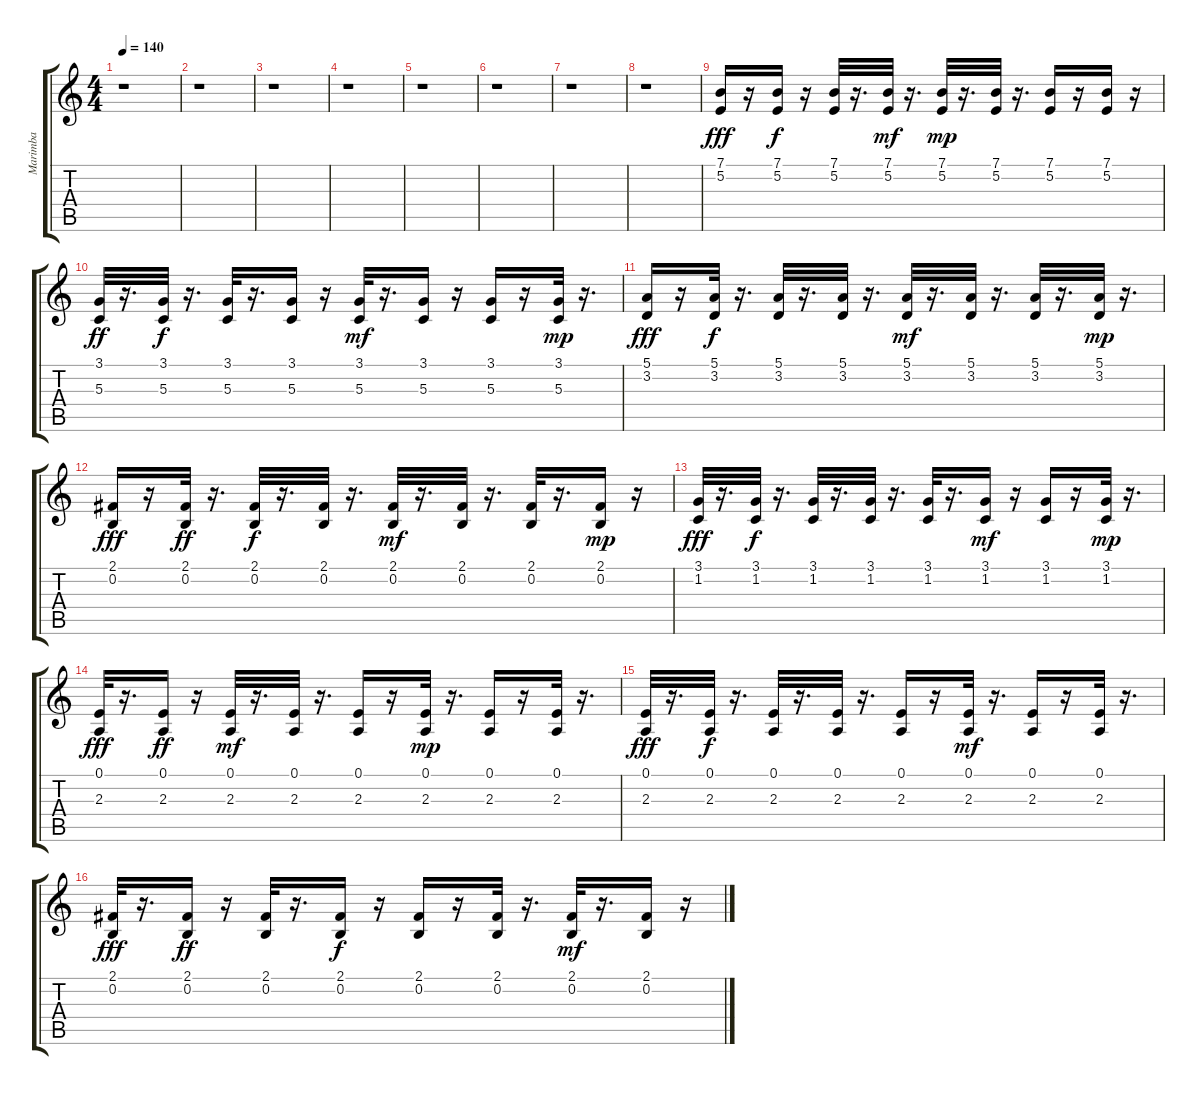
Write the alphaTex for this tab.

\track ("Marimba" "Marimba") {instrument marimba}
\staff {score tabs}
\tuning (E4 B3 G3 D3 A2 E2) {hide}
\ts (4 4)
\tempo 140
\clef g2
\ks c
r.1{dy fff} |
r.1 |
r.1 |
r.1 |
r.1 |
r.1 |
r.1 |
r.1 |
(7.1 5.2).16 r.16 (7.1 5.2).16{dy f} r.16 (7.1 5.2).32 r.16{d} (7.1 5.2).32{dy mf} r.16{d} (7.1 5.2).32{dy mp} r.16{d} (7.1 5.2).32 r.16{d} (7.1 5.2).16 r.16 (7.1 5.2).16 r.16 |
(3.1 5.3).32{dy ff} r.16{d} (3.1 5.3).32{dy f} r.16{d} (3.1 5.3).32 r.16{d} (3.1 5.3).16 r.16 (3.1 5.3).32{dy mf} r.16{d} (3.1 5.3).16 r.16 (3.1 5.3).16 r.16 (3.1 5.3).32{dy mp} r.16{d} |
(5.1 3.2).16{dy fff} r.16 (5.1 3.2).32{dy f} r.16{d} (5.1 3.2).32 r.16{d} (5.1 3.2).32 r.16{d} (5.1 3.2).32{dy mf} r.16{d} (5.1 3.2).32 r.16{d} (5.1 3.2).32 r.16{d} (5.1 3.2).32{dy mp} r.16{d} |
(2.1 0.2).16{dy fff} r.16 (2.1 0.2).32{dy ff} r.16{d} (2.1 0.2).32{dy f} r.16{d} (2.1 0.2).32 r.16{d} (2.1 0.2).32{dy mf} r.16{d} (2.1 0.2).32 r.16{d} (2.1 0.2).32 r.16{d} (2.1 0.2).16{dy mp} r.16 |
(3.1 1.2).32{dy fff} r.16{d} (3.1 1.2).32{dy f} r.16{d} (3.1 1.2).32 r.16{d} (3.1 1.2).32 r.16{d} (3.1 1.2).32 r.16{d} (3.1 1.2).16{dy mf} r.16 (3.1 1.2).16 r.16 (3.1 1.2).32{dy mp} r.16{d} |
(0.1 2.3).32{dy fff} r.16{d} (0.1 2.3).16{dy ff} r.16 (0.1 2.3).32{dy mf} r.16{d} (0.1 2.3).32 r.16{d} (0.1 2.3).16 r.16 (0.1 2.3).32{dy mp} r.16{d} (0.1 2.3).16 r.16 (0.1 2.3).32 r.16{d} |
(0.1 2.3).32{dy fff} r.16{d} (0.1 2.3).32{dy f} r.16{d} (0.1 2.3).32 r.16{d} (0.1 2.3).32 r.16{d} (0.1 2.3).16 r.16 (0.1 2.3).32{dy mf} r.16{d} (0.1 2.3).16 r.16 (0.1 2.3).32 r.16{d} |
(2.1 0.2).32{dy fff} r.16{d} (2.1 0.2).16{dy ff} r.16 (2.1 0.2).32 r.16{d} (2.1 0.2).16{dy f} r.16 (2.1 0.2).16 r.16 (2.1 0.2).32 r.16{d} (2.1 0.2).32{dy mf} r.16{d} (2.1 0.2).16 r.16
